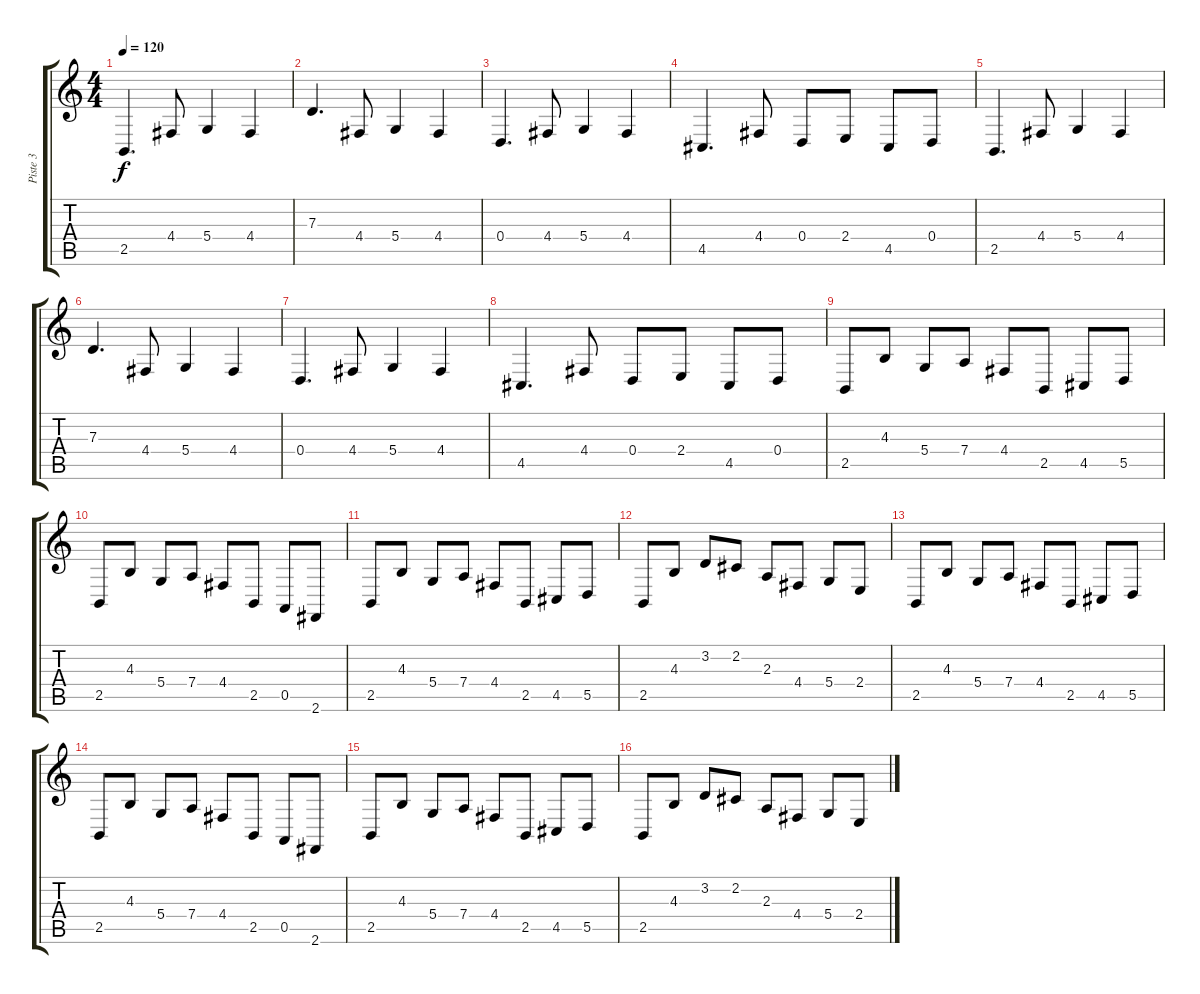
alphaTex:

\track ("Piste 3" "Piste 3") {instrument fx1rain}
\staff {score tabs}
\tuning (E4 B3 G3 D3 A2 E2) {hide}
\ts (4 4)
\tempo 120
\clef g2
\ks c
2.5.4{d dy f} 4.4.8 5.4.4 4.4.4 |
7.3.4{d} 4.4.8 5.4.4 4.4.4 |
0.4.4{d} 4.4.8 5.4.4 4.4.4 |
4.5.4{d} 4.4.8 0.4.8 2.4.8 4.5.8 0.4.8 |
2.5.4{d} 4.4.8 5.4.4 4.4.4 |
7.3.4{d} 4.4.8 5.4.4 4.4.4 |
0.4.4{d} 4.4.8 5.4.4 4.4.4 |
4.5.4{d} 4.4.8 0.4.8 2.4.8 4.5.8 0.4.8 |
2.5.8 4.3.8 5.4.8 7.4.8 4.4.8 2.5.8 4.5.8 5.5.8 |
2.5.8 4.3.8 5.4.8 7.4.8 4.4.8 2.5.8 0.5.8 2.6.8 |
2.5.8 4.3.8 5.4.8 7.4.8 4.4.8 2.5.8 4.5.8 5.5.8 |
2.5.8 4.3.8 3.2.8 2.2.8 2.3.8 4.4.8 5.4.8 2.4.8 |
2.5.8 4.3.8 5.4.8 7.4.8 4.4.8 2.5.8 4.5.8 5.5.8 |
2.5.8 4.3.8 5.4.8 7.4.8 4.4.8 2.5.8 0.5.8 2.6.8 |
2.5.8 4.3.8 5.4.8 7.4.8 4.4.8 2.5.8 4.5.8 5.5.8 |
2.5.8 4.3.8 3.2.8 2.2.8 2.3.8 4.4.8 5.4.8 2.4.8
